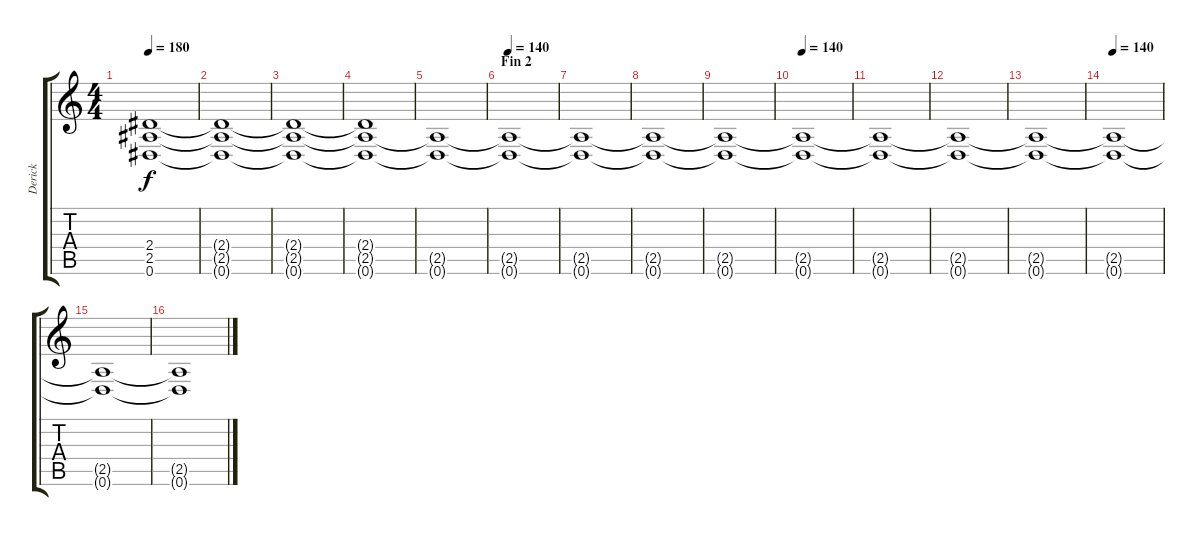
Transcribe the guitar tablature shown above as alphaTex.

\track ("Derick" "Derick") {instrument distortionguitar}
\staff {score tabs}
\tuning (Eb4 Bb3 Gb3 Db3 Ab2 Eb2) {hide}
\ts (4 4)
\tempo 180
\clef g2
\ks c
(2.4{t} 2.5{t} 0.6{t}).1{dy f} |
(2.4{t} 2.5{t} 0.6{t}).1 |
(2.4{t} 2.5{t} 0.6{t}).1 |
(2.4{t} 2.5{t} 0.6{t}).1{volume 10} |
(2.5{t} 0.6{t}).1 |
\section ("" "Fin 2")
\tempo 140
(2.5{t} 0.6{t}).1 |
(2.5{t} 0.6{t}).1 |
(2.5{t} 0.6{t}).1 |
(2.5{t} 0.6{t}).1 |
\tempo 140
(2.5{t} 0.6{t}).1 |
(2.5{t} 0.6{t}).1 |
(2.5{t} 0.6{t}).1 |
(2.5{t} 0.6{t}).1 |
\tempo 140
(2.5{t} 0.6{t}).1 |
(2.5{t} 0.6{t}).1 |
(2.5{t} 0.6{t}).1
